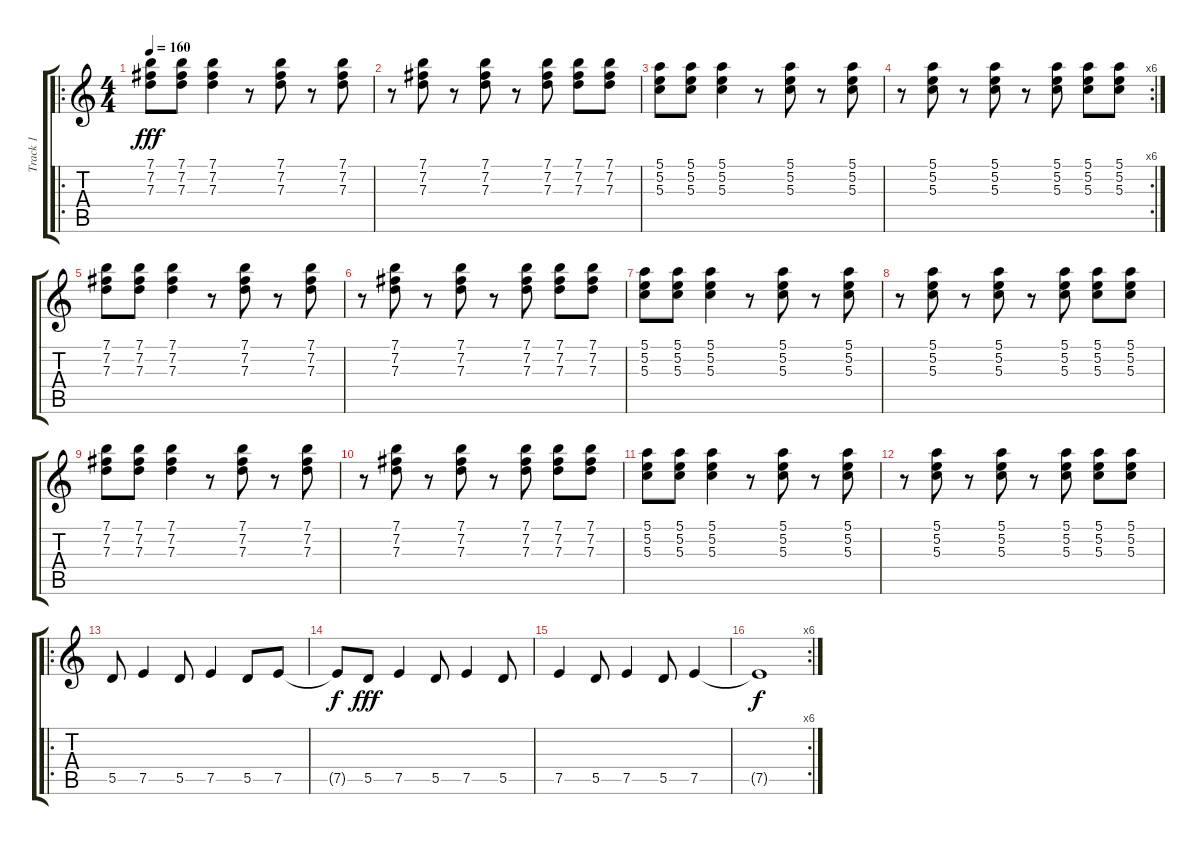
\track ("Track 1" "Track 1") {instrument electricguitarclean}
\staff {score tabs}
\tuning (E4 B3 G3 D3 A2 E2) {hide}
\ro
\ts (4 4)
\tempo 160
\clef g2
\ks c
(7.1 7.2 7.3).8{dy fff} (7.1 7.2 7.3).8 (7.1 7.2 7.3).4 r.8 (7.1 7.2 7.3).8 r.8 (7.1 7.2 7.3).8 |
r.8 (7.1 7.2 7.3).8 r.8 (7.1 7.2 7.3).8 r.8 (7.1 7.2 7.3).8 (7.1 7.2 7.3).8 (7.1 7.2 7.3).8 |
(5.1 5.2 5.3).8 (5.1 5.2 5.3).8 (5.1 5.2 5.3).4 r.8 (5.1 5.2 5.3).8 r.8 (5.1 5.2 5.3).8 |
\rc 6
r.8 (5.1 5.2 5.3).8 r.8 (5.1 5.2 5.3).8 r.8 (5.1 5.2 5.3).8 (5.1 5.2 5.3).8 (5.1 5.2 5.3).8 |
(7.1 7.2 7.3).8 (7.1 7.2 7.3).8 (7.1 7.2 7.3).4 r.8 (7.1 7.2 7.3).8 r.8 (7.1 7.2 7.3).8 |
r.8 (7.1 7.2 7.3).8 r.8 (7.1 7.2 7.3).8 r.8 (7.1 7.2 7.3).8 (7.1 7.2 7.3).8 (7.1 7.2 7.3).8 |
(5.1 5.2 5.3).8 (5.1 5.2 5.3).8 (5.1 5.2 5.3).4 r.8 (5.1 5.2 5.3).8 r.8 (5.1 5.2 5.3).8 |
r.8 (5.1 5.2 5.3).8 r.8 (5.1 5.2 5.3).8 r.8 (5.1 5.2 5.3).8 (5.1 5.2 5.3).8 (5.1 5.2 5.3).8 |
(7.1 7.2 7.3).8 (7.1 7.2 7.3).8 (7.1 7.2 7.3).4 r.8 (7.1 7.2 7.3).8 r.8 (7.1 7.2 7.3).8 |
r.8 (7.1 7.2 7.3).8 r.8 (7.1 7.2 7.3).8 r.8 (7.1 7.2 7.3).8 (7.1 7.2 7.3).8 (7.1 7.2 7.3).8 |
(5.1 5.2 5.3).8 (5.1 5.2 5.3).8 (5.1 5.2 5.3).4 r.8 (5.1 5.2 5.3).8 r.8 (5.1 5.2 5.3).8 |
r.8 (5.1 5.2 5.3).8 r.8 (5.1 5.2 5.3).8 r.8 (5.1 5.2 5.3).8 (5.1 5.2 5.3).8 (5.1 5.2 5.3).8 |
\ro
5.5.8{instrument overdrivenguitar} 7.5.4 5.5.8 7.5.4 5.5.8 7.5.8 |
7.5{t}.8{dy f} 5.5.8{dy fff} 7.5.4 5.5.8 7.5.4 5.5.8 |
7.5.4 5.5.8 7.5.4 5.5.8 7.5.4 |
\rc 6
7.5{t}.1{dy f}
